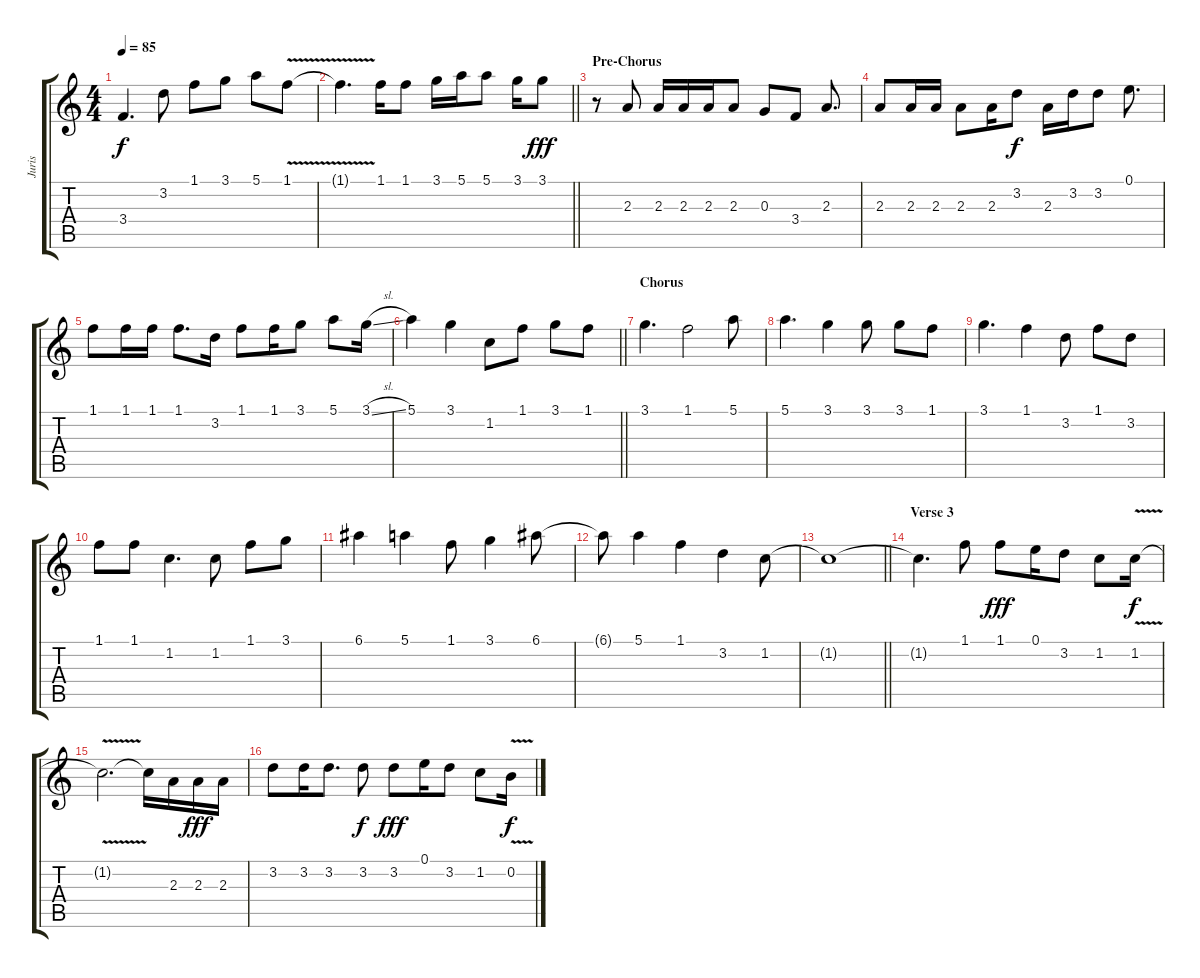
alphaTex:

\track ("Juris" "Juris") {instrument acousticguitarsteel}
\staff {score tabs}
\tuning (E4 B3 G3 D3 A2 E2) {hide}
\ts (4 4)
\tempo 85
\clef g2
\ks c
3.4{t}.4{d dy f} 3.2.8 1.1.8 3.1.8 5.1.8 1.1{v}.8 |
\barLineRight lightlight
1.1{t}.4{d} 1.1.16 1.1.8 3.1.16 5.1.16 5.1.8 3.1.16 3.1.8{dy fff} |
\section ("" "Pre-Chorus")
r.8 2.3.8 2.3.16 2.3.16 2.3.16 2.3.8 0.3.8 3.4.8 2.3.8{d} |
2.3.8 2.3.16 2.3.16 2.3.8 2.3.16 3.2.8{dy f} 2.3.16 3.2.16 3.2.8 0.1.8{d} |
1.1.8 1.1.16 1.1.16 1.1.8{d} 3.2.16 1.1.8 1.1.16 3.1.8 5.1.8 3.1{sl}.16 |
\barLineRight lightlight
5.1.4 3.1.4 1.2.8 1.1.8 3.1.8 1.1.8 |
\section ("" "Chorus")
3.1.4{d} 1.1.2 5.1.8 |
5.1.4{d} 3.1.4 3.1.8 3.1.8 1.1.8 |
3.1.4{d} 1.1.4 3.2.8 1.1.8 3.2.8 |
1.1.8 1.1.8 1.2.4{d} 1.2.8 1.1.8 3.1.8 |
6.1.4 5.1.4 1.1.8 3.1.4 6.1.8 |
6.1{t}.8 5.1.4 1.1.4 3.2.4 1.2.8 |
\barLineRight lightlight
1.2{t}.1 |
\section ("" "Verse 3")
1.2{t}.4{d} 1.1.8 1.1.8{dy fff} 0.1.16 3.2.8 1.2.8 1.2{v}.16{dy f} |
1.2{t}.2{d} 1.2{t}.16 2.3.16 2.3.16{dy fff} 2.3.16 |
3.2.8 3.2.16 3.2.8{d} 3.2.8{dy f} 3.2.8{dy fff} 0.1.16 3.2.8 1.2.8 0.2{v}.16{dy f}
